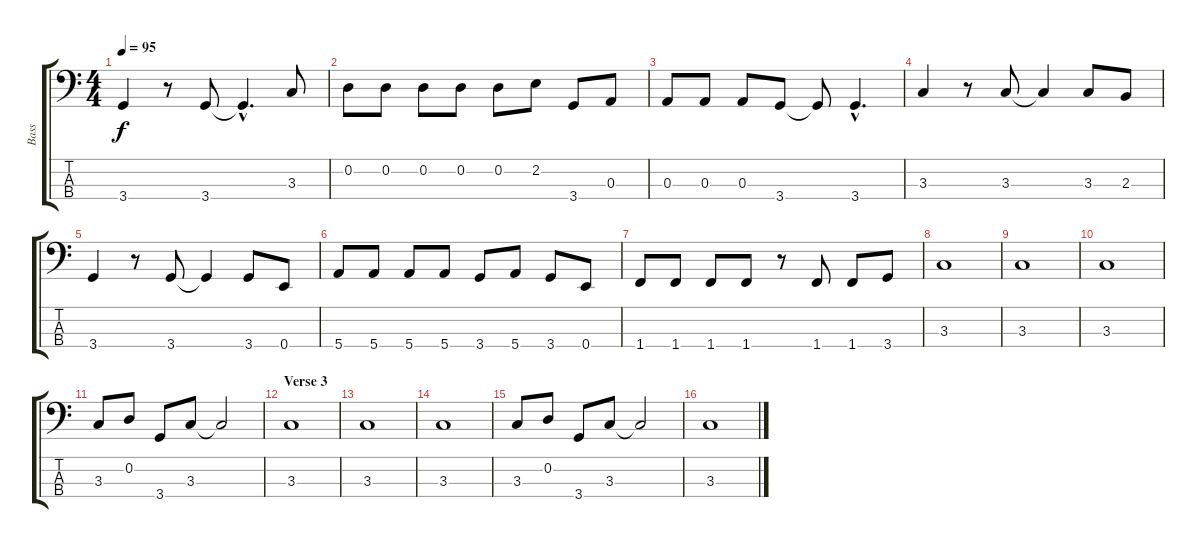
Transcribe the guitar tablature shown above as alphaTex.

\track ("Bass" "Bass") {instrument electricbassfinger}
\staff {score tabs}
\tuning (G2 D2 A1 E1) {hide}
\ts (4 4)
\tempo 95
\clef f4
\ks c
3.4.4{dy f} r.8 3.4.8 3.4{hac t}.4{d} 3.3.8 |
0.2.8 0.2.8 0.2.8 0.2.8 0.2.8 2.2.8 3.4.8 0.3.8 |
0.3.8 0.3.8 0.3.8 3.4.8 3.4{t}.8 3.4{hac}.4{d} |
3.3.4 r.8 3.3.8 3.3{t}.4 3.3.8 2.3.8 |
3.4.4 r.8 3.4.8 3.4{t}.4 3.4.8 0.4.8 |
5.4.8 5.4.8 5.4.8 5.4.8 3.4.8 5.4.8 3.4.8 0.4.8 |
1.4.8 1.4.8 1.4.8 1.4.8 r.8 1.4.8 1.4.8 3.4.8 |
3.3.1 |
3.3.1 |
3.3.1 |
3.3.8 0.2.8 3.4.8 3.3.8 3.3{t}.2 |
\section ("" "Verse 3")
3.3.1 |
3.3.1 |
3.3.1 |
3.3.8 0.2.8 3.4.8 3.3.8 3.3{t}.2 |
3.3.1
